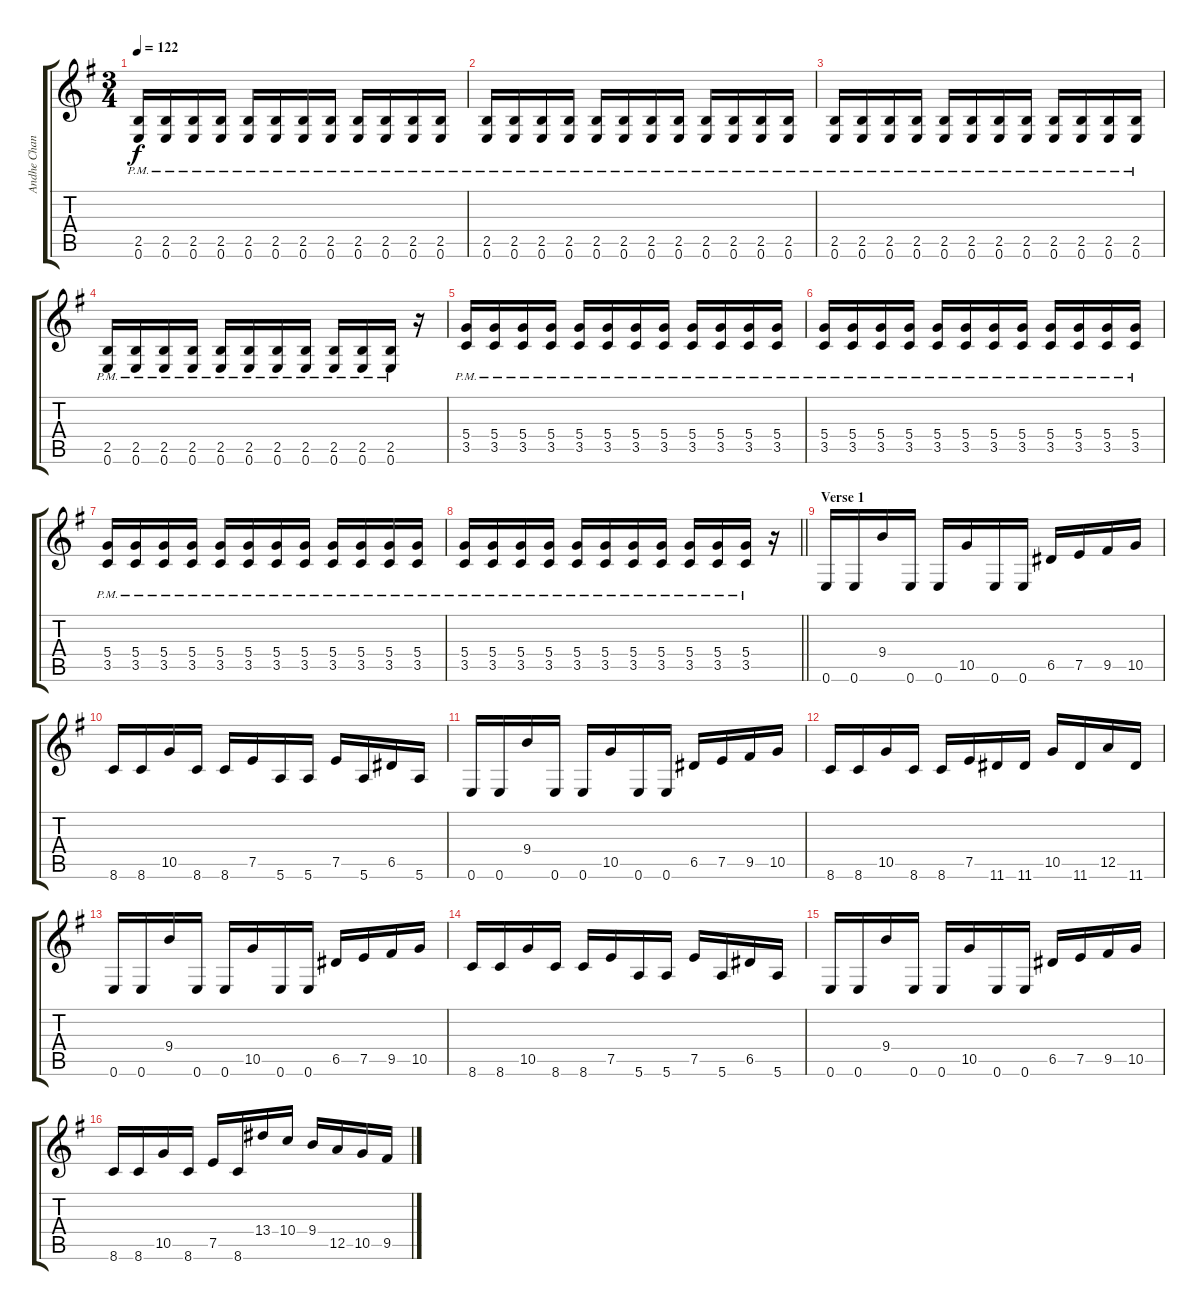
\track ("Andhe Chandler - guitar" "Andhe Chan") {instrument distortionguitar}
\staff {score tabs}
\tuning (E4 B3 G3 D3 A2 E2) {hide}
\ts (3 4)
\tempo 122
\clef g2
\ks eminor
(2.5{pm} 0.6{pm}).16{dy f} (2.5{pm} 0.6{pm}).16 (2.5{pm} 0.6{pm}).16 (2.5{pm} 0.6{pm}).16 (2.5{pm} 0.6{pm}).16 (2.5{pm} 0.6{pm}).16 (2.5{pm} 0.6{pm}).16 (2.5{pm} 0.6{pm}).16 (2.5{pm} 0.6{pm}).16 (2.5{pm} 0.6{pm}).16 (2.5{pm} 0.6{pm}).16 (2.5{pm} 0.6{pm}).16 |
(2.5{pm} 0.6{pm}).16 (2.5{pm} 0.6{pm}).16 (2.5{pm} 0.6{pm}).16 (2.5{pm} 0.6{pm}).16 (2.5{pm} 0.6{pm}).16 (2.5{pm} 0.6{pm}).16 (2.5{pm} 0.6{pm}).16 (2.5{pm} 0.6{pm}).16 (2.5{pm} 0.6{pm}).16 (2.5{pm} 0.6{pm}).16 (2.5{pm} 0.6{pm}).16 (2.5{pm} 0.6{pm}).16 |
(2.5{pm} 0.6{pm}).16 (2.5{pm} 0.6{pm}).16 (2.5{pm} 0.6{pm}).16 (2.5{pm} 0.6{pm}).16 (2.5{pm} 0.6{pm}).16 (2.5{pm} 0.6{pm}).16 (2.5{pm} 0.6{pm}).16 (2.5{pm} 0.6{pm}).16 (2.5{pm} 0.6{pm}).16 (2.5{pm} 0.6{pm}).16 (2.5{pm} 0.6{pm}).16 (2.5{pm} 0.6{pm}).16 |
(2.5{pm} 0.6{pm}).16 (2.5{pm} 0.6{pm}).16 (2.5{pm} 0.6{pm}).16 (2.5{pm} 0.6{pm}).16 (2.5{pm} 0.6{pm}).16 (2.5{pm} 0.6{pm}).16 (2.5{pm} 0.6{pm}).16 (2.5{pm} 0.6{pm}).16 (2.5{pm} 0.6{pm}).16 (2.5{pm} 0.6{pm}).16 (2.5{pm} 0.6{pm}).16 r.16 |
(5.4{pm} 3.5{pm}).16 (5.4{pm} 3.5{pm}).16 (5.4{pm} 3.5{pm}).16 (5.4{pm} 3.5{pm}).16 (5.4{pm} 3.5{pm}).16 (5.4{pm} 3.5{pm}).16 (5.4{pm} 3.5{pm}).16 (5.4{pm} 3.5{pm}).16 (5.4{pm} 3.5{pm}).16 (5.4{pm} 3.5{pm}).16 (5.4{pm} 3.5{pm}).16 (5.4{pm} 3.5{pm}).16 |
(5.4{pm} 3.5{pm}).16 (5.4{pm} 3.5{pm}).16 (5.4{pm} 3.5{pm}).16 (5.4{pm} 3.5{pm}).16 (5.4{pm} 3.5{pm}).16 (5.4{pm} 3.5{pm}).16 (5.4{pm} 3.5{pm}).16 (5.4{pm} 3.5{pm}).16 (5.4{pm} 3.5{pm}).16 (5.4{pm} 3.5{pm}).16 (5.4{pm} 3.5{pm}).16 (5.4{pm} 3.5{pm}).16 |
(5.4{pm} 3.5{pm}).16 (5.4{pm} 3.5{pm}).16 (5.4{pm} 3.5{pm}).16 (5.4{pm} 3.5{pm}).16 (5.4{pm} 3.5{pm}).16 (5.4{pm} 3.5{pm}).16 (5.4{pm} 3.5{pm}).16 (5.4{pm} 3.5{pm}).16 (5.4{pm} 3.5{pm}).16 (5.4{pm} 3.5{pm}).16 (5.4{pm} 3.5{pm}).16 (5.4{pm} 3.5{pm}).16 |
\barLineRight lightlight
(5.4{pm} 3.5{pm}).16 (5.4{pm} 3.5{pm}).16 (5.4{pm} 3.5{pm}).16 (5.4{pm} 3.5{pm}).16 (5.4{pm} 3.5{pm}).16 (5.4{pm} 3.5{pm}).16 (5.4{pm} 3.5{pm}).16 (5.4{pm} 3.5{pm}).16 (5.4{pm} 3.5{pm}).16 (5.4{pm} 3.5{pm}).16 (5.4{pm} 3.5{pm}).16 r.16 |
\section ("" "Verse 1")
0.6.16 0.6.16 9.4.16 0.6.16 0.6.16 10.5.16 0.6.16 0.6.16 6.5.16 7.5.16 9.5.16 10.5.16 |
8.6.16 8.6.16 10.5.16 8.6.16 8.6.16 7.5.16 5.6.16 5.6.16 7.5.16 5.6.16 6.5.16 5.6.16 |
0.6.16 0.6.16 9.4.16 0.6.16 0.6.16 10.5.16 0.6.16 0.6.16 6.5.16 7.5.16 9.5.16 10.5.16 |
8.6.16 8.6.16 10.5.16 8.6.16 8.6.16 7.5.16 11.6.16 11.6.16 10.5.16 11.6.16 12.5.16 11.6.16 |
0.6.16 0.6.16 9.4.16 0.6.16 0.6.16 10.5.16 0.6.16 0.6.16 6.5.16 7.5.16 9.5.16 10.5.16 |
8.6.16 8.6.16 10.5.16 8.6.16 8.6.16 7.5.16 5.6.16 5.6.16 7.5.16 5.6.16 6.5.16 5.6.16 |
0.6.16 0.6.16 9.4.16 0.6.16 0.6.16 10.5.16 0.6.16 0.6.16 6.5.16 7.5.16 9.5.16 10.5.16 |
8.6.16 8.6.16 10.5.16 8.6.16 7.5.16 8.6.16 13.4.16 10.4.16 9.4.16 12.5.16 10.5.16 9.5.16
